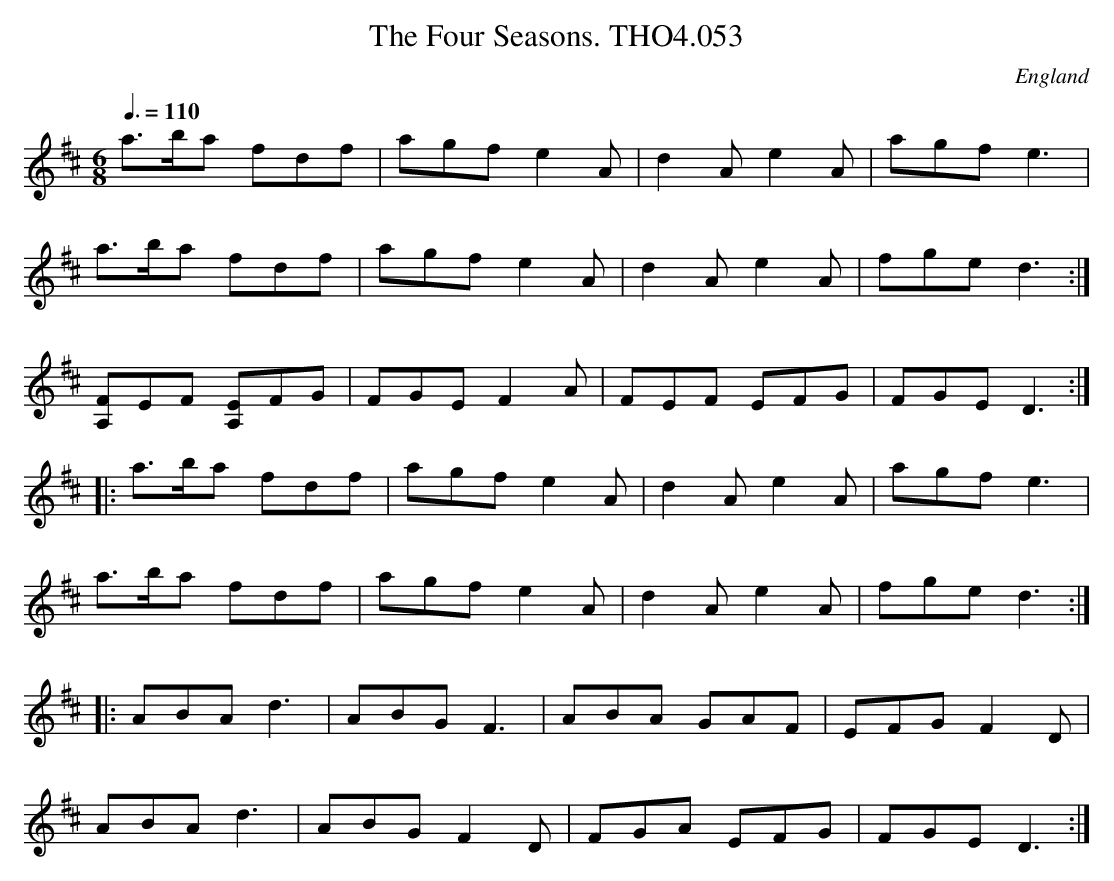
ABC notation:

X:1
T:Four Seasons. THO4.053, The
O:England
M:6/8
L:1/8
Q:3/8=110
K:D major
a>ba fdf|agf e2 A|d2 A e2 A|agf e3|
a>ba fdf|agf e2 A|d2 A e2 A|fge d3:|
[FA,]EF [EA,]FG|FGE F2 A|FEF EFG|FGE D3:|
|:a>ba fdf|agf e2 A|d2 A e2 A|agf e3|
a>ba fdf|agf e2 A|d2 A e2 A|fge d3:|
|:ABA d3|ABG F3|ABA GAF|EFG F2 D|
ABA d3|ABG F2 D|FGA EFG|FGE D3:|
